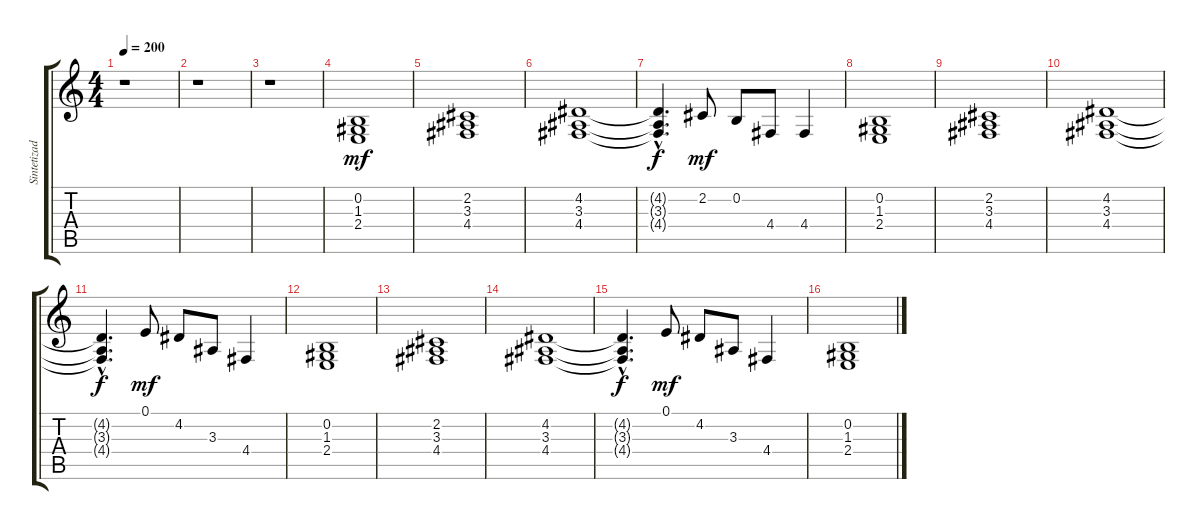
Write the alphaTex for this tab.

\track ("Sintetizador 3" "Sintetizad") {instrument stringensemble1}
\staff {score tabs}
\tuning (E4 B3 G3 D3 A2 E2) {hide}
\ts (4 4)
\tempo 200
\clef g2
\ks c
r.1{dy f} |
r.1 |
r.1 |
(0.2 1.3 2.4).1{dy mf} |
(2.2 3.3 4.4).1 |
(4.2 3.3 4.4).1 |
(4.2{hac t} 3.3{hac t} 4.4{hac t}).4{d dy f} 2.2.8{dy mf} 0.2.8 4.4.8 4.4.4 |
(0.2 1.3 2.4).1 |
(2.2 3.3 4.4).1 |
(4.2 3.3 4.4).1 |
(4.2{hac t} 3.3{hac t} 4.4{hac t}).4{d dy f} 0.1.8{dy mf} 4.2.8 3.3.8 4.4.4 |
(0.2 1.3 2.4).1 |
(2.2 3.3 4.4).1 |
(4.2 3.3 4.4).1 |
(4.2{hac t} 3.3{hac t} 4.4{hac t}).4{d dy f} 0.1.8{dy mf} 4.2.8 3.3.8 4.4.4 |
(0.2 1.3 2.4).1
